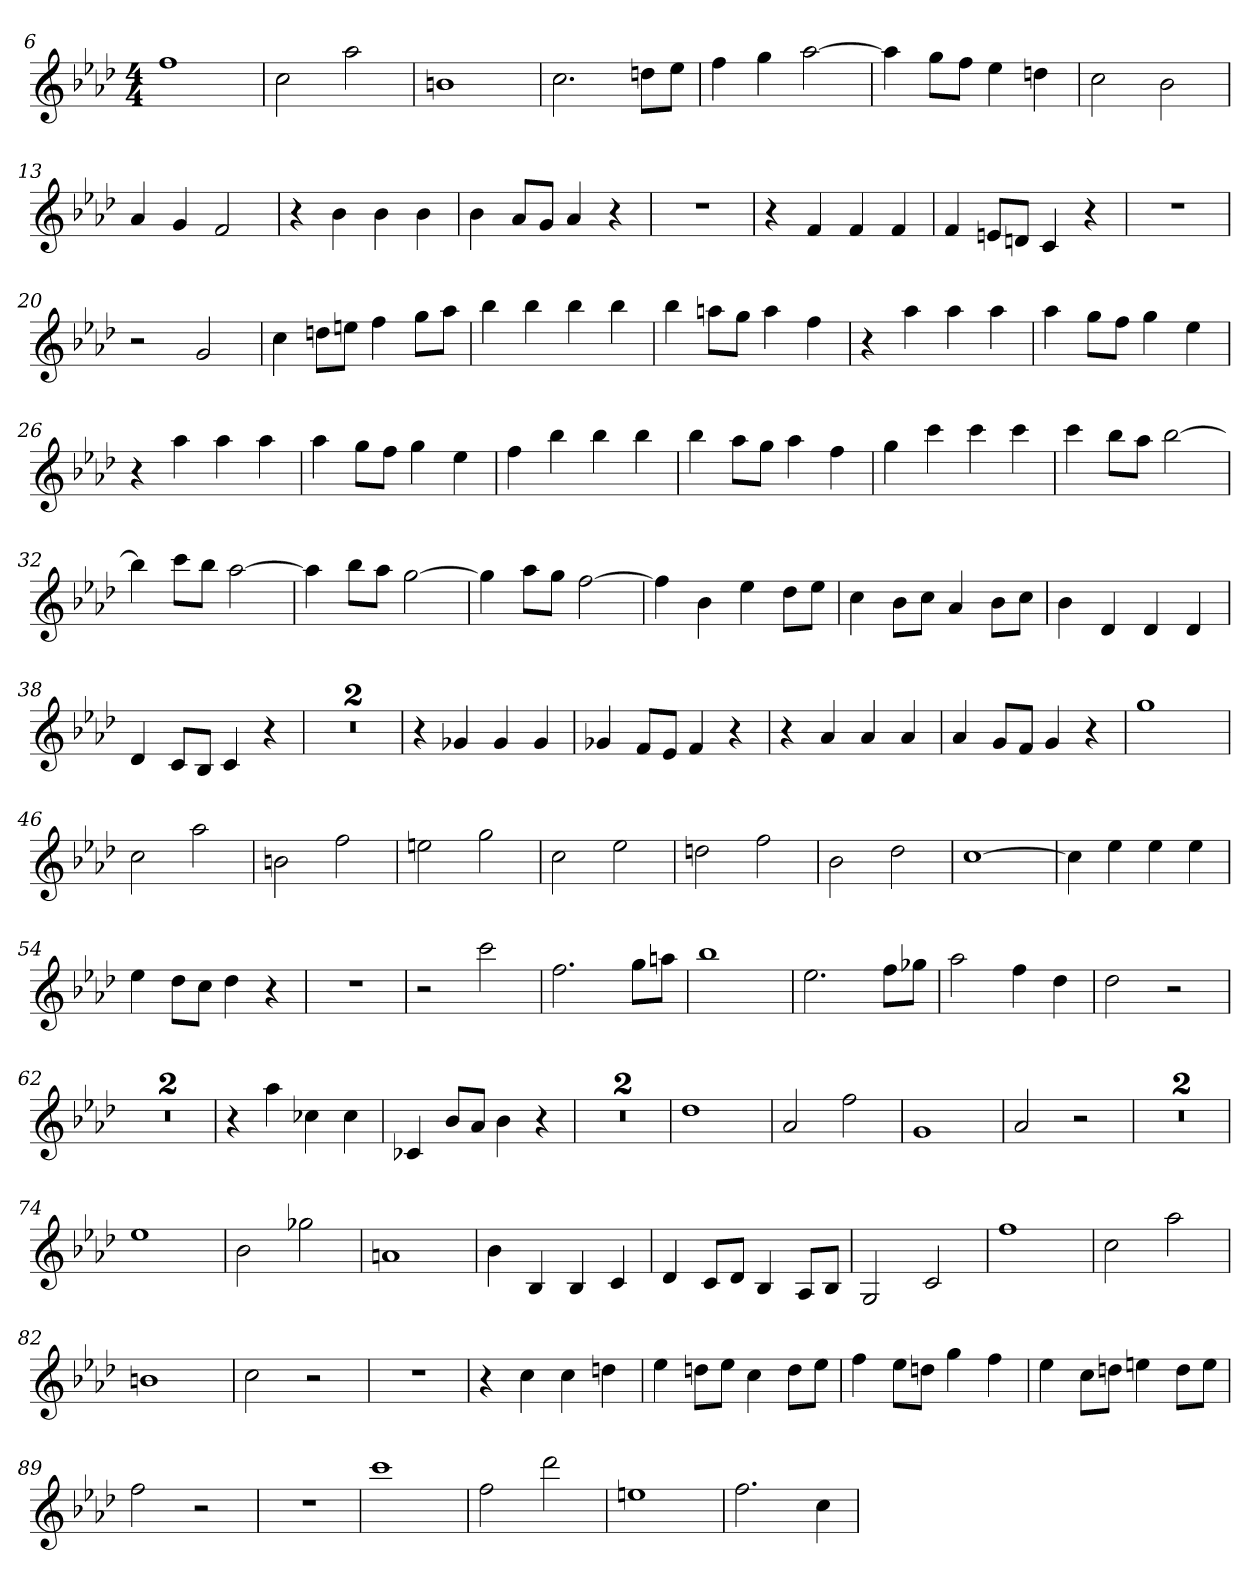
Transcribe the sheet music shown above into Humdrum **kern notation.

**kern
*part1
*staff1
*k[b-e-a-d-]
*f:
*M4/4
=6
1ff
=7
2cc
2aa-
=8
1bn
=9
2.cc
8ddnL
8ee-J
=10
4ff
4gg
[2aa-
=11
4aa-]
8ggL
8ffJ
4ee-
4ddn
=12
2cc
2b-
=13
4a-
4g
2f
=14
4r
4b-
4b-
4b-
=15
4b-
8a-L
8gJ
4a-
4r
=16
1r
=17
4r
4f
4f
4f
=18
4f
8enL
8dnJ
4c
4r
=19
1r
=20
2r
2g
=21
4cc
8ddnL
8eenJ
4ff
8ggL
8aa-J
=22
4bb-
4bb-
4bb-
4bb-
=23
4bb-
8aanL
8ggJ
4aa
4ff
=24
4r
4aa-
4aa-
4aa-
=25
4aa-
8ggL
8ffJ
4gg
4ee-
=26
4r
4aa-
4aa-
4aa-
=27
4aa-
8ggL
8ffJ
4gg
4ee-
=28
4ff
4bb-
4bb-
4bb-
=29
4bb-
8aa-L
8ggJ
4aa-
4ff
=30
4gg
4ccc
4ccc
4ccc
=31
4ccc
8bb-L
8aa-J
[2bb-
=32
4bb-]
8cccL
8bb-J
[2aa-
=33
4aa-]
8bb-L
8aa-J
[2gg
=34
4gg]
8aa-L
8ggJ
[2ff
=35
4ff]
4b-
4ee-
8dd-L
8ee-J
=36
4cc
8b-L
8ccJ
4a-
8b-L
8ccJ
=37
4b-
4d-
4d-
4d-
=38
4d-
8cL
8B-J
4c
4r
=39
1r
=40
1r
=41
4r
4g-X
4g-
4g-
=42
4g-X
8fL
8e-J
4f
4r
=43
4r
4a-
4a-
4a-
=44
4a-
8gL
8fJ
4g
4r
=45
1gg
=46
2cc
2aa-
=47
2bn
2ff
=48
2een
2gg
=49
2cc
2ee-
=50
2ddn
2ff
=51
2b-
2dd-
=52
[1cc
=53
4cc]
4ee-
4ee-
4ee-
=54
4ee-
8dd-L
8ccJ
4dd-
4r
=55
1r
=56
2r
2ccc
=57
2.ff
8ggL
8aanJ
=58
1bb-
=59
2.ee-
8ffL
8gg-XJ
=60
2aa-
4ff
4dd-
=61
2dd-
2r
=62
1r
=63
1r
=64
4r
4aa-
4cc-X
4cc-
=65
4c-X
8b-L
8a-J
4b-
4r
=66
1r
=67
1r
=68
1dd-
=69
2a-
2ff
=70
1g
=71
2a-
2r
=72
1r
=73
1r
=74
1ee-
=75
2b-
2gg-X
=76
1an
=77
4b-
4B-
4B-
4c
=78
4d-
8cL
8d-J
4B-
8A-L
8B-J
=79
2G
2c
=80
1ff
=81
2cc
2aa-
=82
1bn
=83
2cc
2r
=84
1r
=85
4r
4cc
4cc
4ddn
=86
4ee-
8ddnL
8ee-J
4cc
8ddL
8ee-J
=87
4ff
8ee-L
8ddnJ
4gg
4ff
=88
4ee-
8ccL
8ddnJ
4een
8ddL
8eeJ
=89
2ff
2r
=90
1r
=91
1ccc
=92
2ff
2ddd-
=93
1een
=94
2.ff
4cc
=
*-
